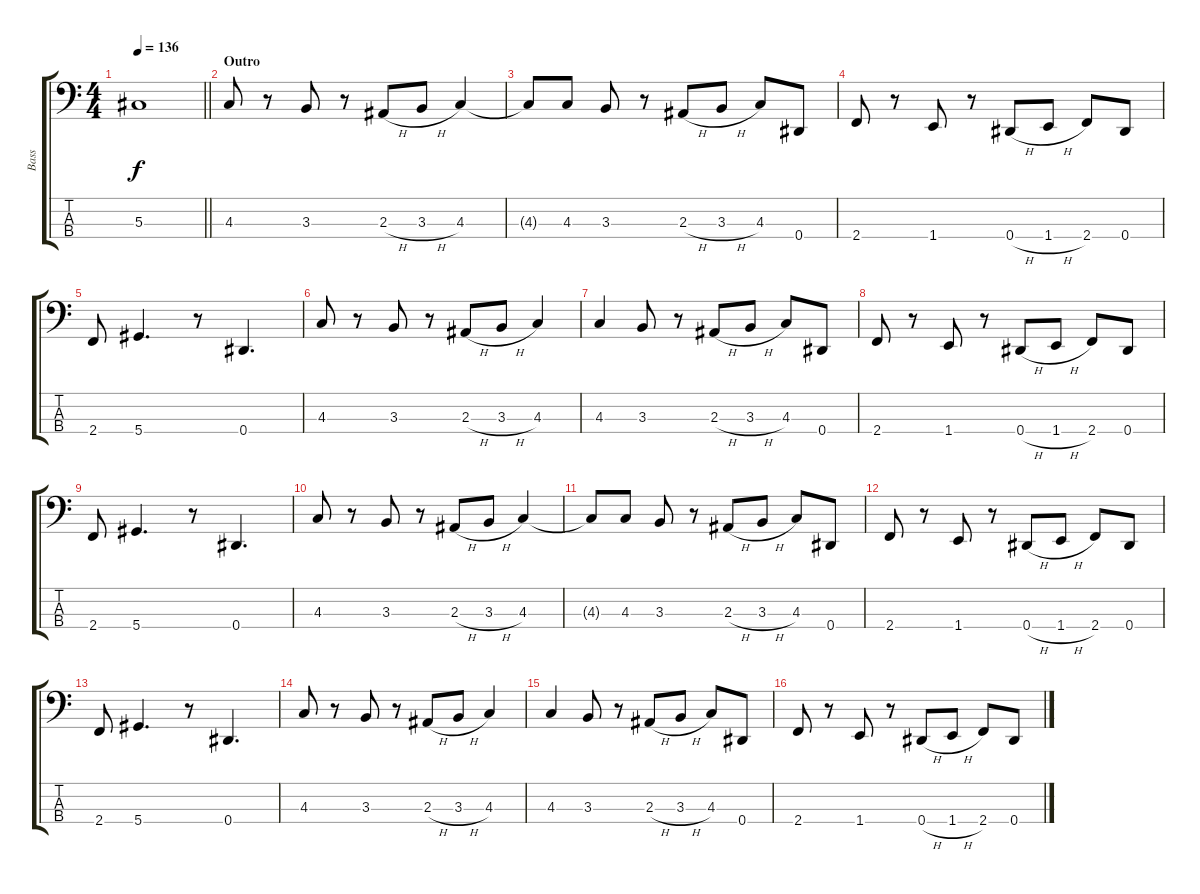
\track ("Bass" "Bass") {instrument electricbassfinger}
\staff {score tabs}
\tuning (Gb2 Db2 Ab1 Eb1) {hide}
\ts (4 4)
\tempo 136
\clef f4
\barLineRight lightlight
\ks c
5.3{t}.1{dy f} |
\section ("" "Outro")
4.3.8 r.8 3.3.8 r.8 2.3{h}.8 3.3{h}.8 4.3.4 |
4.3{t}.8 4.3.8 3.3.8 r.8 2.3{h}.8 3.3{h}.8 4.3.8 0.4.8 |
2.4.8 r.8 1.4.8 r.8 0.4{h}.8 1.4{h}.8 2.4.8 0.4.8 |
2.4.8 5.4.4{d} r.8 0.4.4{d} |
4.3.8 r.8 3.3.8 r.8 2.3{h}.8 3.3{h}.8 4.3.4 |
4.3.4 3.3.8 r.8 2.3{h}.8 3.3{h}.8 4.3.8 0.4.8 |
2.4.8 r.8 1.4.8 r.8 0.4{h}.8 1.4{h}.8 2.4.8 0.4.8 |
2.4.8 5.4.4{d} r.8 0.4.4{d} |
4.3.8 r.8 3.3.8 r.8 2.3{h}.8 3.3{h}.8 4.3.4 |
4.3{t}.8 4.3.8 3.3.8 r.8 2.3{h}.8 3.3{h}.8 4.3.8 0.4.8 |
2.4.8 r.8 1.4.8 r.8 0.4{h}.8 1.4{h}.8 2.4.8 0.4.8 |
2.4.8 5.4.4{d} r.8 0.4.4{d} |
4.3.8 r.8 3.3.8 r.8 2.3{h}.8 3.3{h}.8 4.3.4 |
4.3.4 3.3.8 r.8 2.3{h}.8 3.3{h}.8 4.3.8 0.4.8 |
2.4.8 r.8 1.4.8 r.8 0.4{h}.8 1.4{h}.8 2.4.8 0.4.8
